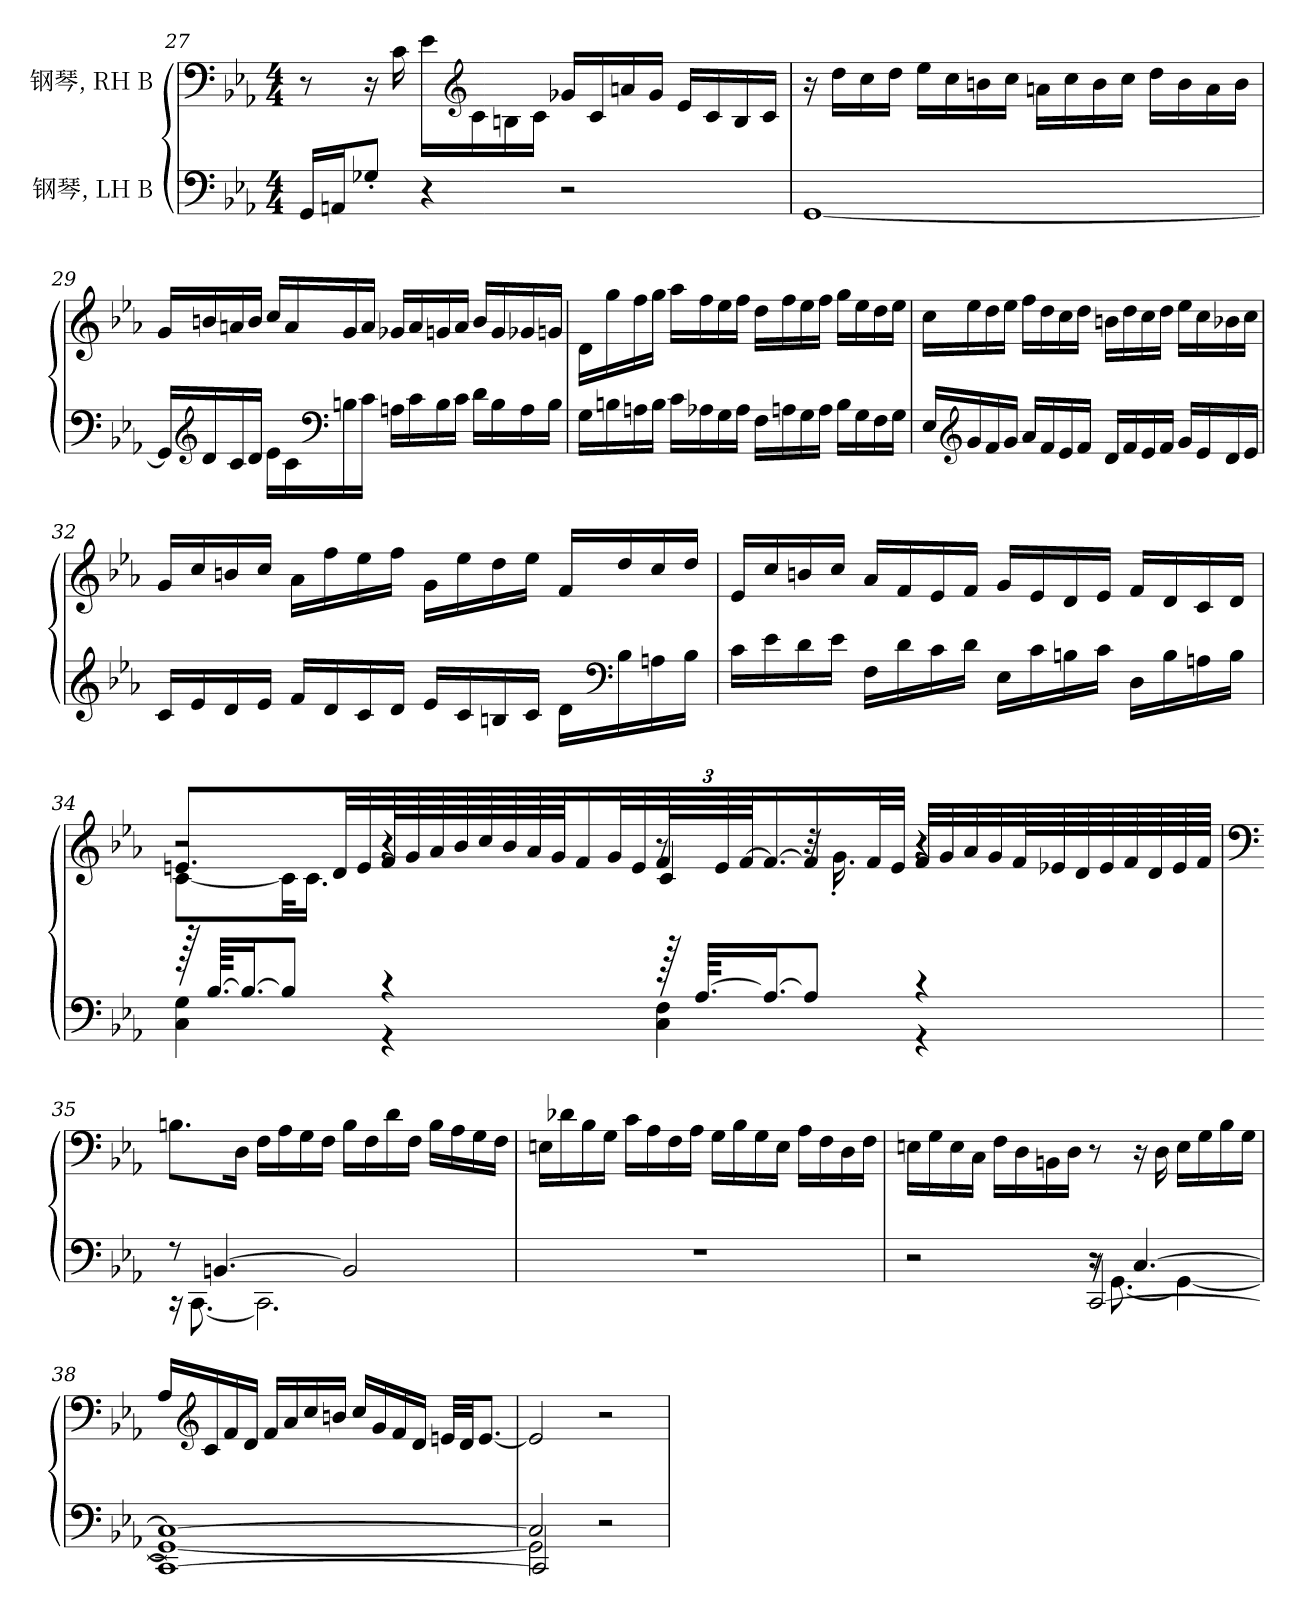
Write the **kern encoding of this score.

**kern	**kern
*part2	*part1
*staff2	*staff1
*I"钢琴, LH B	*I"钢琴, RH B
*clefF4	*clefF4
*k[b-e-a-]	*k[b-e-a-]
*M4/4	*M4/4
=27	=27
16GG/LL	8r
16AAn/J	.
8G-X'/J	16r
.	16c\
4r	16e-\LL
*	*clefG2
.	16c\
.	16Bn\
.	16c\JJ
*	*MM96
2r	16g-X/LL
.	16c/
.	16an/
.	16g-/JJ
*	*MM93
.	16e-/LL
.	16c/
*	*MM85
.	16B/
.	16c/JJ
!!LO:LB:g=z
=28	=28
*	*MM109
[1GG	16r
.	16dd\LL
.	16cc\
.	16dd\JJ
.	16ee-\LL
.	16cc\
.	16bn\
.	16cc\JJ
.	16an\LL
.	16cc\
.	16b\
.	16cc\JJ
.	16dd\LL
.	16b\
.	16a\
.	16b\JJ
=29	=29
16GG/LL]	16g/LL
*clefG2	*
16d/	16bn/
16c/	16an/
16d/JJ	16b/JJ
16e-\LL	16cc/LL
16c\	16a/
*clefF4	*
16Bn\	16g/
16c\JJ	16a/JJ
16An\LL	16g-X/LL
16c\	16a/
16B\	16gn/
16c\JJ	16a/JJ
16d\LL	16b/LL
16B\	16g/
16A\	16g-X/
16B\JJ	16gn/JJ
!!LO:LB:g=z
=30	=30
16G\LL	16d\LL
16Bn\	16gg\
16An\	16ff\
16B\JJ	16gg\JJ
16c\LL	16aa-\LL
16A-X\	16ff\
16G\	16ee-\
16A-\JJ	16ff\JJ
16F\LL	16dd\LL
16An\	16ff\
16G\	16ee-\
16A\JJ	16ff\JJ
16B\LL	16gg\LL
16G\	16ee-\
16F\	16dd\
16G\JJ	16ee-\JJ
=31	=31
16E-/LL	16cc\LL
*clefG2	*
16g/	16ee-\
16f/	16dd\
16g/JJ	16ee-\JJ
16a-/LL	16ff\LL
16f/	16dd\
16e-/	16cc\
16f/JJ	16dd\JJ
16d/LL	16bn\LL
16f/	16dd\
16e-/	16cc\
16f/JJ	16dd\JJ
16g/LL	16ee-\LL
16e-/	16cc\
16d/	16b-X\
16e-/JJ	16cc\JJ
!!LO:LB:g=z
=32	=32
16c/LL	16g/LL
16e-/	16cc/
16d/	16bn/
16e-/JJ	16cc/JJ
16f/LL	16a-\LL
16d/	16ff\
16c/	16ee-\
16d/JJ	16ff\JJ
16e-/LL	16g\LL
16c/	16ee-\
16Bn/	16dd\
16c/JJ	16ee-\JJ
16d\LL	16f/LL
*clefF4	*
16B\	16dd/
16An\	16cc/
16B\JJ	16dd/JJ
=33	=33
16c\LL	16e-/LL
16e-\	16cc/
16d\	16bn/
16e-\JJ	16cc/JJ
16F\LL	16a-/LL
16d\	16f/
16c\	16e-/
16d\JJ	16f/JJ
*	*MM107
16E-\LL	16g/LL
16c\	16e-/
16Bn\	16d/
16c\JJ	16e-/JJ
*	*MM103
16D\LL	16f/LL
16B\	16d/
*	*MM96
16An\	16c/
16B\JJ	16d/JJ
!!LO:LB:g=z
=34	=34
*	*MM26
*^	*^
*	*	*	*^
128r	4C\ 4G\	8.en/L	[8c\L	2r
[64.B-/KKLL	.	.	.	.
16.B-/J_	.	.	.	.
*	*	*MM45	*	*
8B-/J]	.	.	32c\KL]	.
.	.	.	16.c\JJ	.
.	.	32d/LL	.	.
.	.	32e/	.	.
*	*	*MM46	*	*
4r	4r	64f/L	4r	.
.	.	64g/	.	.
.	.	64a-/	.	.
.	.	64b-/	.	.
.	.	64cc/	.	.
.	.	64b-/	.	.
.	.	64a-/	.	.
.	.	64g/JJ	.	.
*	*	*MM40	*	*
.	.	16f/	.	.
.	.	32g/L	.	.
.	.	32e/	.	.
*	*	*Xbrackettup	*	*
*	*	*MM33	*	*
128r	4C\ 4F\	96f/L	8r	4c/
[64.A-/KKLL	.	.	.	.
.	.	96e/	.	.
.	.	[96f/JJ	.	.
16.A-/J_	.	16.f/_	.	.
*	*	*MM50	*	*
8A-/J]	.	16f/]	32r	.
.	.	.	16.g'\	.
.	.	32f/L	.	.
.	.	32e/JJJ	.	.
4r	4r	32f/LLL	4r	4r
.	.	32g/	.	.
.	.	32a-/	.	.
.	.	32g/	.	.
*	*	*MM40	*	*
.	.	64f/L	.	.
.	.	64e-X/	.	.
.	.	64d/	.	.
.	.	64e-/	.	.
*	*	*MM35	*	*
.	.	64f/	.	.
.	.	64d/	.	.
.	.	64e-/	.	.
.	.	64f/JJJJ	.	.
*	*	*v	*v	*v
!!LO:PB:g=z
=35	=35	=35
*	*	*clefF4
*	*	*MM75
8r	16r	8.Bn\L
.	[8.CC\	.
[4.BBn/	.	.
.	.	16D\Jk
*	*	*MM90
.	2.CC\]	16F\LL
.	.	16A-\
.	.	16G\
.	.	16F\JJ
*	*	*MM93
2BB/]	.	16B\LL
.	.	16F\
.	.	16d\
.	.	16F\JJ
.	.	16B\LL
.	.	16A-\
.	.	16G\
.	.	16F\JJ
*v	*v	*
=36	=36
1r	16En\LL
.	16d-X\
.	16B-\
.	16G\JJ
.	16c\LL
.	16A-\
.	16F\
.	16A-\JJ
.	16G\LL
.	16B-\
.	16G\
.	16E\JJ
.	16A-\LL
.	16F\
.	16D\
.	16F\JJ
!!LO:LB:g=z
=37	=37
*^	*
*	*^	*
2r	2r	2r	16En\LL
.	.	.	16G\
.	.	.	16E\
.	.	.	16C\JJ
.	.	.	16F\LL
.	.	.	16D\
.	.	.	16BBn\
.	.	.	16D\JJ
8r	16r	[2CC/	8r
.	[8.GG\	.	.
[4.C/	.	.	16r
.	.	.	16D\
.	4GG\_	.	16E\LL
.	.	.	16G\
.	.	.	16B-\
.	.	.	16G\JJ
=38	=38	=38	=38
1C_	1GG_	1CC_	16A-/LL
*	*	*	*clefG2
.	.	.	16c/
*	*	*	*MM91
.	.	.	16f/
.	.	.	16d/JJ
*	*	*	*MM88
.	.	.	16f/LL
.	.	.	16a-/
*	*	*	*MM83
.	.	.	16cc/
.	.	.	16bn/JJ
*	*	*	*MM80
.	.	.	16cc/LL
*	*	*	*MM76
.	.	.	16g/
*	*	*	*MM73
.	.	.	16f/
*	*	*	*MM65
.	.	.	16d/JJ
*	*	*	*MM60
.	.	.	32en/LLL
.	.	.	32d/JJ
.	.	.	[8.e/J
=39	=39	=39	=39
*	*	*	*MM55
2C/]	2GG\]	2CC/]	2e/]
*	*	*	*MM94
2r	2r	2r	2r
*v	*v	*v	*
=	=
*-	*-
